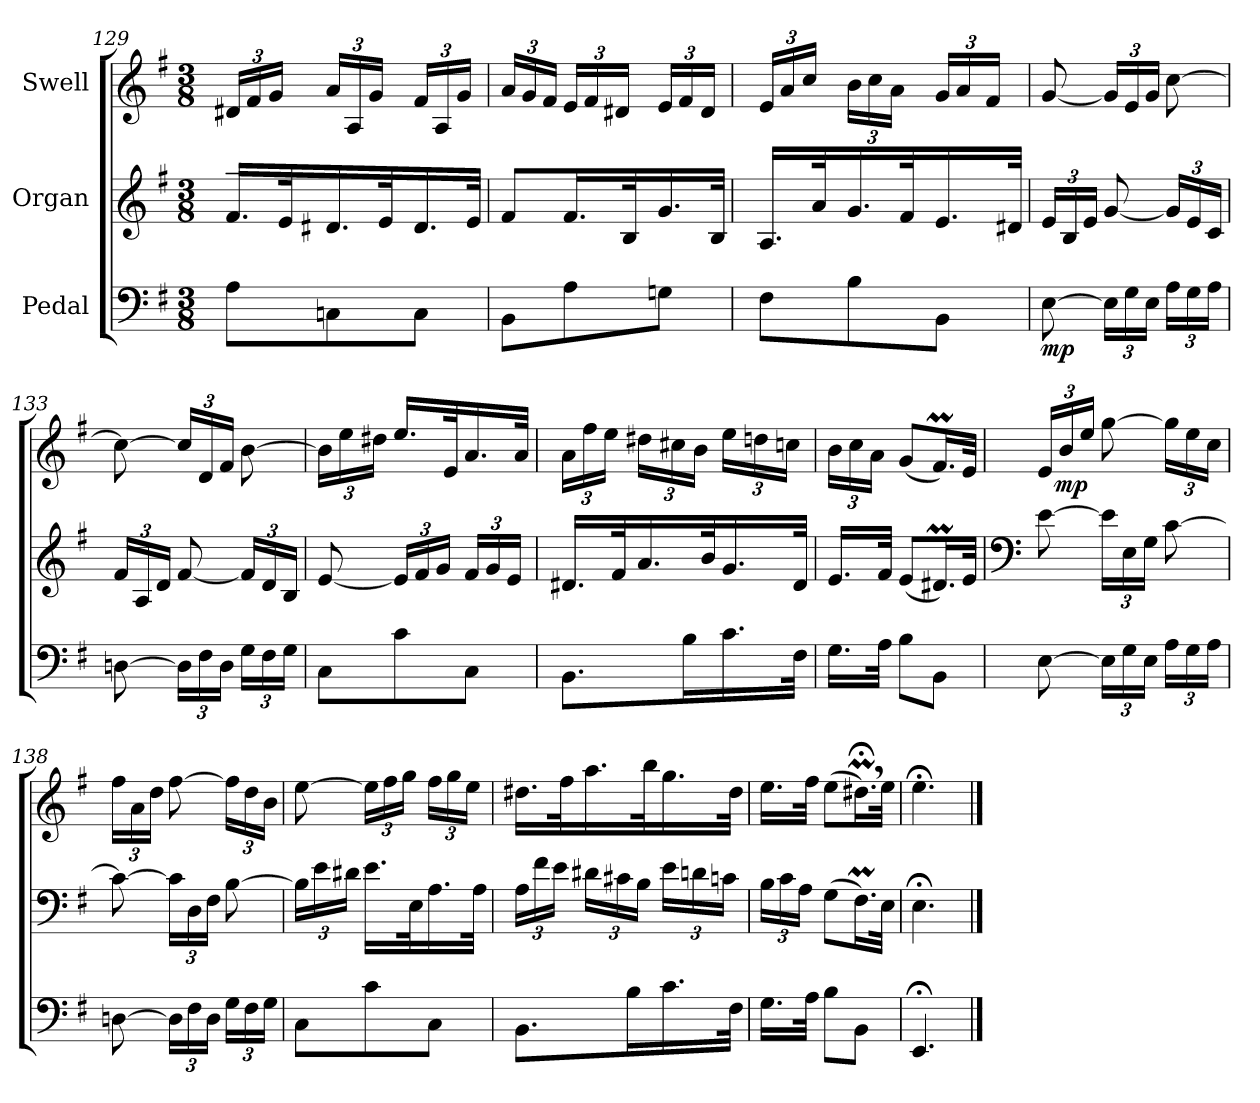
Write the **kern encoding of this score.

**kern	**dynam	**kern	**kern	**dynam
*part3	*part3	*part2	*part1	*part1
*staff3	*staff3	*staff2	*staff1	*staff1
*I"Pedal	*	*I"Organ	*I"Swell	*
*clefF4	*	*clefG2	*clefG2	*
*k[f#]	*	*k[f#]	*k[f#]	*
*M3/8	*	*M3/8	*M3/8	*
=129	=129	=129	=129	=129
*	*	*^	*	*
*	*	*	*	*Xbrackettup	*
8A\L	.	16.f#~/LL	16f#/LLyy	24d#X/LL	.
.	.	.	.	24f#/	.
.	.	.	16e/JJyy	.	.
.	.	.	.	24g/JJ	.
.	.	32e/K	.	.	.
8Cn\	.	16.d#X/	16d#/LLyy	24a/LL	.
.	.	.	.	24A/	.
.	.	.	16e/JJyy	.	.
.	.	.	.	24g/JJ	.
.	.	32e/K	.	.	.
8C\J	.	16.d#/	16d#/LLyy	24f#/LL	.
.	.	.	.	24A/	.
.	.	.	16e/JJyy	.	.
.	.	.	.	24g/JJ	.
.	.	32e/JJk	.	.	.
=130	=130	=130	=130	=130	=130
8BB\L	.	8f#/L	[8f#/yy	24a/LL	.
.	.	.	.	24g/	.
.	.	.	.	24f#/JJ	.
8A\	.	16.f#/L	16f#/LLyy]	24e/LL	.
.	.	.	.	24f#/	.
.	.	.	16B/JJyy	.	.
.	.	.	.	24d#X/JJ	.
.	.	32B/K	.	.	.
8Gn\J	.	16.g/	16g/LLyy	24e/LL	.
.	.	.	.	24f#/	.
.	.	.	16B/JJyy	.	.
.	.	.	.	24d#/JJ	.
.	.	32B/JJk	.	.	.
=131	=131	=131	=131	=131	=131
8F#\L	.	16.A/LL	16A/LLyy	24e/LL	.
.	.	.	.	24a/	.
.	.	.	16a/JJyy	.	.
.	.	.	.	24cc/JJ	.
.	.	32a/K	.	.	.
8B\	.	16.g/	16g/LLyy	24b\LL	.
.	.	.	.	24cc\	.
.	.	.	16f#/JJyy	.	.
.	.	.	.	24a\JJ	.
.	.	32f#/K	.	.	.
8BB\J	.	16.e/	16e/LLyy	24g/LL	.
.	.	.	.	24a/	.
.	.	.	16d#X/JJyy	.	.
.	.	.	.	24f#/JJ	.
.	.	32d#X/JJk	.	.	.
*	*	*v	*v	*	*
=132	=132	=132	=132	=132
*	*	*Xbrackettup	*	*
!	!LO:DY:b	!	!	!
[8E\	mp	24e/LL	[8g/	.
.	.	24B/	.	.
.	.	24e/JJ	.	.
*Xbrackettup	*	*	*	*
24E\LL]	.	[8g/	24g/LL]	.
24G\	.	.	24e/	.
24E\JJ	.	.	24g/JJ	.
24A\LL	.	24g/LL]	[8cc\	.
24G\	.	24e/	.	.
24A\JJ	.	24c/JJ	.	.
=133	=133	=133	=133	=133
[8Dn\	.	24f#/LL	8cc\_	.
.	.	24A/	.	.
.	.	24d/JJ	.	.
24D\LL]	.	[8f#/	24cc/LL]	.
24F#\	.	.	24d/	.
24D\JJ	.	.	24f#/JJ	.
24G\LL	.	24f#/LL]	[8b\	.
24F#\	.	24d/	.	.
24G\JJ	.	24B/JJ	.	.
=134	=134	=134	=134	=134
8C\L	.	[8e/	24b\LL]	.
.	.	.	24ee\	.
.	.	.	24dd#X\JJ	.
8c\	.	24e/LL]	16.ee/LL	.
.	.	24f#/	.	.
.	.	24g/JJ	.	.
.	.	.	32e/K	.
8C\J	.	24f#/LL	16.a/	.
.	.	24g/	.	.
.	.	24e/JJ	.	.
.	.	.	32a/JJk	.
!!LO:LB:g=z
=135	=135	=135	=135	=135
8.BB\L	.	16.d#X/LL	24a\LL	.
.	.	.	24ff#\	.
.	.	.	24ee\JJ	.
.	.	32f#/K	.	.
.	.	16.a/	24dd#X\LL	.
.	.	.	24cc#X\	.
16B\L	.	.	.	.
.	.	.	24b\JJ	.
.	.	32b/K	.	.
16.c\	.	16.g/	24ee\LL	.
.	.	.	24ddn\	.
.	.	.	24ccn\JJ	.
32F#\JJk	.	32d#/JJk	.	.
=136	=136	=136	=136	=136
16.G\LL	.	16.e/LL	24b\LL	.
.	.	.	24cc\	.
.	.	.	24a\JJ	.
32A\JJk	.	32f#/JJk	.	.
8B\L	.	(<8e/L	(<8g/L	.
8BB\J	.	16.d#Xm/L)	16.f#m/L)	.
.	.	32e/JJk	32e/JJk	.
=137	=137	=137	=137	=137
*	*	*clefF4	*	*
[8E\	.	[8e\	24e/LL	.
!	!	!	!	!LO:DY:b
.	.	.	24b/	mp
.	.	.	24ee/JJ	.
24E\LL]	.	24e\LL]	[8gg\	.
24G\	.	24E\	.	.
24E\JJ	.	24G\JJ	.	.
24A\LL	.	[8c\	24gg\LL]	.
24G\	.	.	24ee\	.
24A\JJ	.	.	24cc\JJ	.
=138	=138	=138	=138	=138
[8Dn\	.	8c\_	24ff#\LL	.
.	.	.	24a\	.
.	.	.	24dd\JJ	.
24D\LL]	.	24c\LL]	[8ff#\	.
24F#\	.	24D\	.	.
24D\JJ	.	24F#\JJ	.	.
24G\LL	.	[8B\	24ff#\LL]	.
24F#\	.	.	24dd\	.
24G\JJ	.	.	24b\JJ	.
=139	=139	=139	=139	=139
8C\L	.	24B\LL]	[8ee\	.
.	.	24e\	.	.
.	.	24d#X\JJ	.	.
8c\	.	16.e\LL	24ee\LL]	.
.	.	.	24ff#\	.
.	.	.	24gg\JJ	.
.	.	32E\K	.	.
8C\J	.	16.A\	24ff#\LL	.
.	.	.	24gg\	.
.	.	.	24ee\JJ	.
.	.	32A\JJk	.	.
=140	=140	=140	=140	=140
8.BB\L	.	24A\LL	16.dd#X\LL	.
.	.	24f#\	.	.
.	.	24e\JJ	.	.
.	.	.	32ff#\K	.
.	.	24d#X\LL	16.aa\	.
.	.	24c#X\	.	.
16B\L	.	.	.	.
.	.	24B\JJ	.	.
.	.	.	32bb\K	.
16.c\	.	24e\LL	16.gg\	.
.	.	24dn\	.	.
.	.	24cn\JJ	.	.
32F#\JJk	.	.	32dd#\JJk	.
=141	=141	=141	=141	=141
16.G\LL	.	24B\LL	16.ee\LL	.
.	.	24c\	.	.
.	.	24A\JJ	.	.
32A\JJk	.	.	32ff#\JJk	.
*	*	*	*MM50	*
8B\L	.	(>8G\L	(>8ee\L	.
*	*	*	*MM40	*
8BB\J	.	16.F#m\L)	16.dd#X;<m,\L)	.
.	.	32E\JJk	32ee\JJk	.
=142	=142	=142	=142	=142
4.EE;</	.	4.E;<\	4.ee;<\	.
==	==	==	==	==
*-	*-	*-	*-	*-
